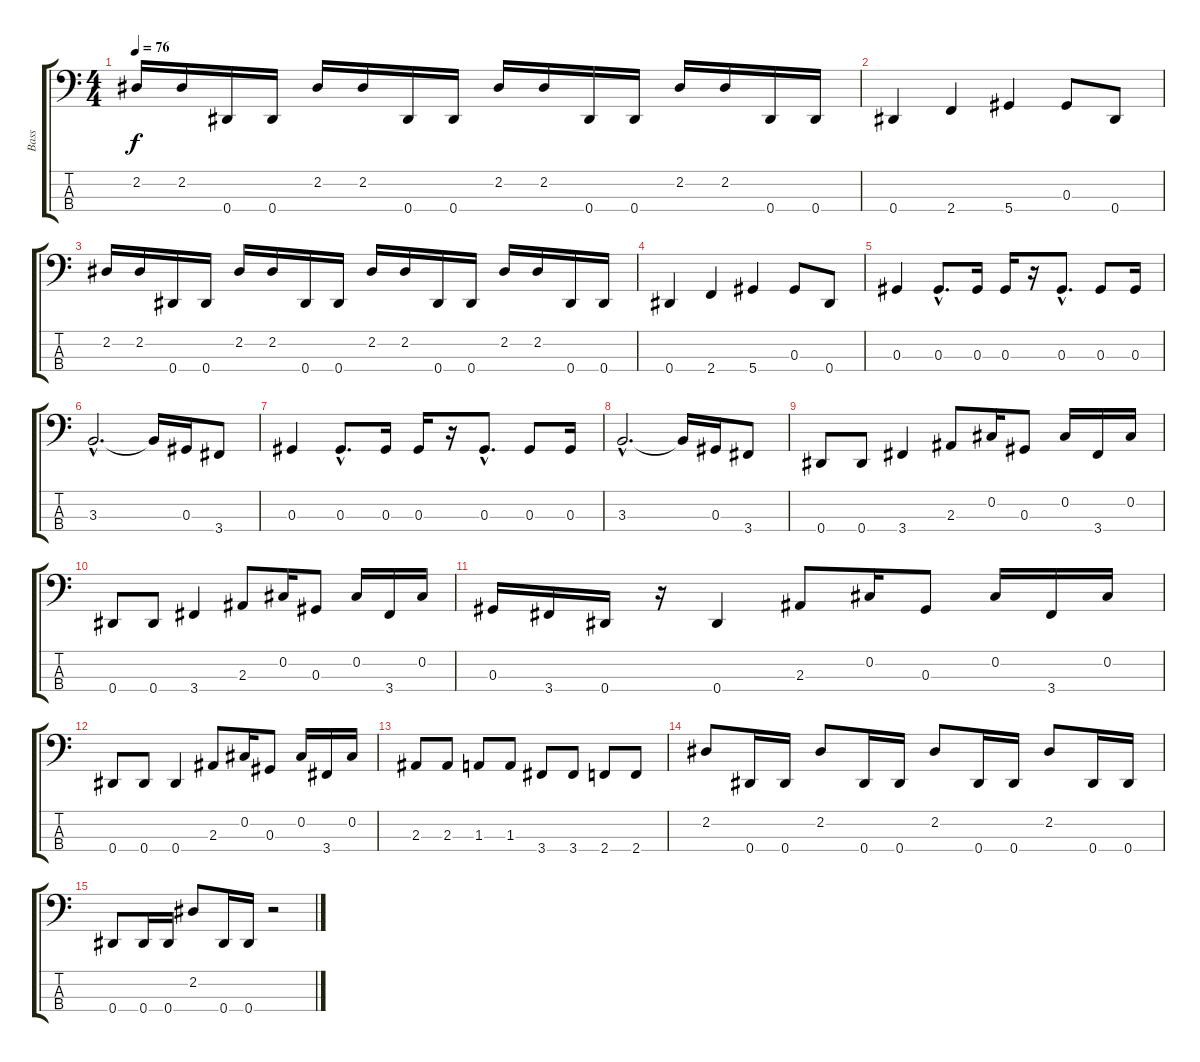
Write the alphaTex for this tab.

\track ("Bass" "Bass") {instrument electricbasspick}
\staff {score tabs}
\tuning (Gb2 Db2 Ab1 Eb1) {hide}
\ts (4 4)
\tempo 76
\clef f4
\ks c
2.2.16{dy f} 2.2.16 0.4.16 0.4.16 2.2.16 2.2.16 0.4.16 0.4.16 2.2.16 2.2.16 0.4.16 0.4.16 2.2.16 2.2.16 0.4.16 0.4.16 |
0.4.4 2.4.4 5.4.4 0.3.8 0.4.8 |
2.2.16 2.2.16 0.4.16 0.4.16 2.2.16 2.2.16 0.4.16 0.4.16 2.2.16 2.2.16 0.4.16 0.4.16 2.2.16 2.2.16 0.4.16 0.4.16 |
0.4.4 2.4.4 5.4.4 0.3.8 0.4.8 |
0.3.4 0.3{hac}.8{d} 0.3.16 0.3.16 r.16 0.3{hac}.8{d} 0.3.8 0.3.16 |
3.3{hac}.2{d} 3.3{t}.16 0.3.16 3.4.8 |
0.3.4 0.3{hac}.8{d} 0.3.16 0.3.16 r.16 0.3{hac}.8{d} 0.3.8 0.3.16 |
3.3{hac}.2{d} 3.3{t}.16 0.3.16 3.4.8 |
0.4.8 0.4.8 3.4.4 2.3.8 0.2.16 0.3.8 0.2.16 3.4.16 0.2.16 |
0.4.8 0.4.8 3.4.4 2.3.8 0.2.16 0.3.8 0.2.16 3.4.16 0.2.16 |
0.3.16 3.4.16 0.4.16 r.16 0.4.4 2.3.8 0.2.16 0.3.8 0.2.16 3.4.16 0.2.16 |
0.4.8 0.4.8 0.4.4 2.3.8 0.2.16 0.3.8 0.2.16 3.4.16 0.2.16 |
2.3.8 2.3.8 1.3.8 1.3.8 3.4.8 3.4.8 2.4.8 2.4.8 |
2.2.8 0.4.16 0.4.16 2.2.8 0.4.16 0.4.16 2.2.8 0.4.16 0.4.16 2.2.8 0.4.16 0.4.16 |
0.4.8 0.4.16 0.4.16 2.2.8 0.4.16 0.4.16 r.2
